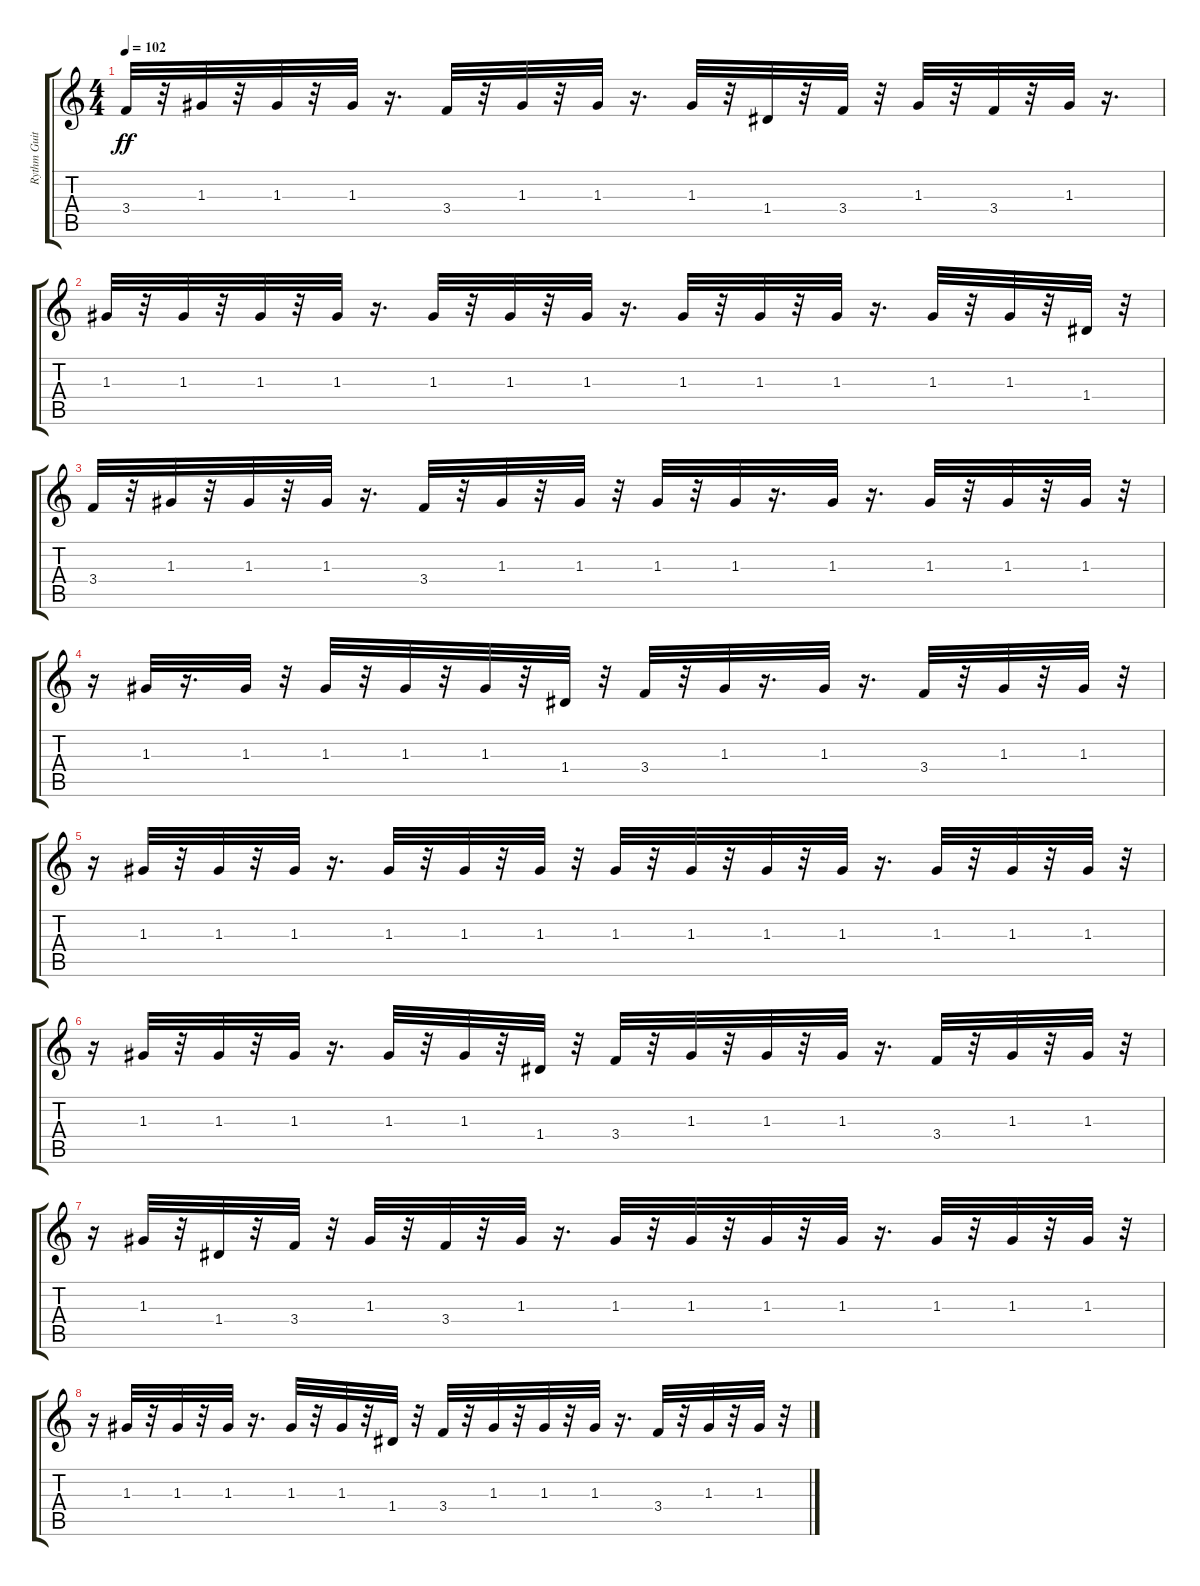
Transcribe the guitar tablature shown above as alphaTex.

\track ("Rythm Guitar" "Rythm Guit") {instrument electricguitarmuted}
\staff {score tabs}
\tuning (E4 B3 G3 D3 A2 E2) {hide}
\ts (4 4)
\tempo 102
\clef g2
\ks c
3.4.32{dy ff} r.32 1.3.32 r.32 1.3.32 r.32 1.3.32 r.16{d} 3.4.32 r.32 1.3.32 r.32 1.3.32 r.16{d} 1.3.32 r.32 1.4.32 r.32 3.4.32 r.32 1.3.32 r.32 3.4.32 r.32 1.3.32 r.16{d} |
1.3.32 r.32 1.3.32 r.32 1.3.32 r.32 1.3.32 r.16{d} 1.3.32 r.32 1.3.32 r.32 1.3.32 r.16{d} 1.3.32 r.32 1.3.32 r.32 1.3.32 r.16{d} 1.3.32 r.32 1.3.32 r.32 1.4.32 r.32 |
3.4.32 r.32 1.3.32 r.32 1.3.32 r.32 1.3.32 r.16{d} 3.4.32 r.32 1.3.32 r.32 1.3.32 r.32 1.3.32 r.32 1.3.32 r.16{d} 1.3.32 r.16{d} 1.3.32 r.32 1.3.32 r.32 1.3.32 r.32 |
r.16 1.3.32 r.16{d} 1.3.32 r.32 1.3.32 r.32 1.3.32 r.32 1.3.32 r.32 1.4.32 r.32 3.4.32 r.32 1.3.32 r.16{d} 1.3.32 r.16{d} 3.4.32 r.32 1.3.32 r.32 1.3.32 r.32 |
r.16 1.3.32 r.32 1.3.32 r.32 1.3.32 r.16{d} 1.3.32 r.32 1.3.32 r.32 1.3.32 r.32 1.3.32 r.32 1.3.32 r.32 1.3.32 r.32 1.3.32 r.16{d} 1.3.32 r.32 1.3.32 r.32 1.3.32 r.32 |
r.16 1.3.32 r.32 1.3.32 r.32 1.3.32 r.16{d} 1.3.32 r.32 1.3.32 r.32 1.4.32 r.32 3.4.32 r.32 1.3.32 r.32 1.3.32 r.32 1.3.32 r.16{d} 3.4.32 r.32 1.3.32 r.32 1.3.32 r.32 |
r.16 1.3.32 r.32 1.4.32 r.32 3.4.32 r.32 1.3.32 r.32 3.4.32 r.32 1.3.32 r.16{d} 1.3.32 r.32 1.3.32 r.32 1.3.32 r.32 1.3.32 r.16{d} 1.3.32 r.32 1.3.32 r.32 1.3.32 r.32 |
r.16 1.3.32 r.32 1.3.32 r.32 1.3.32 r.16{d} 1.3.32 r.32 1.3.32 r.32 1.4.32 r.32 3.4.32 r.32 1.3.32 r.32 1.3.32 r.32 1.3.32 r.16{d} 3.4.32 r.32 1.3.32 r.32 1.3.32 r.32
